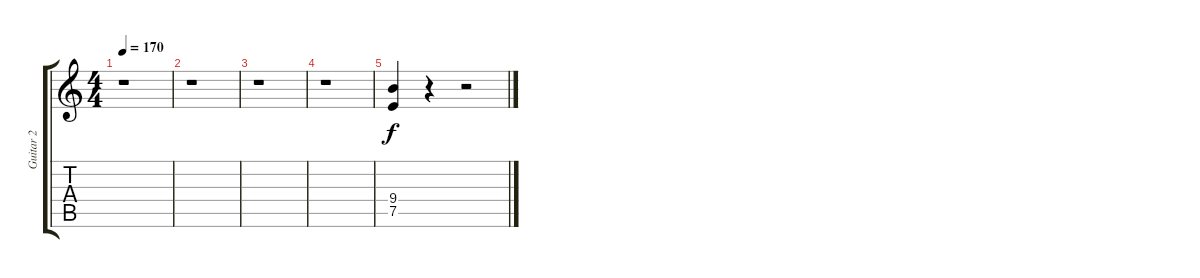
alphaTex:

\track ("Guitar 2" "Guitar 2") {instrument distortionguitar}
\staff {score tabs}
\tuning (E4 B3 G3 D3 A2 E2) {hide}
\ts (4 4)
\tempo 170
\clef g2
\ks c
r.1{dy f} |
r.1 |
r.1 |
r.1 |
(9.4 7.5).4 r.4 r.2
